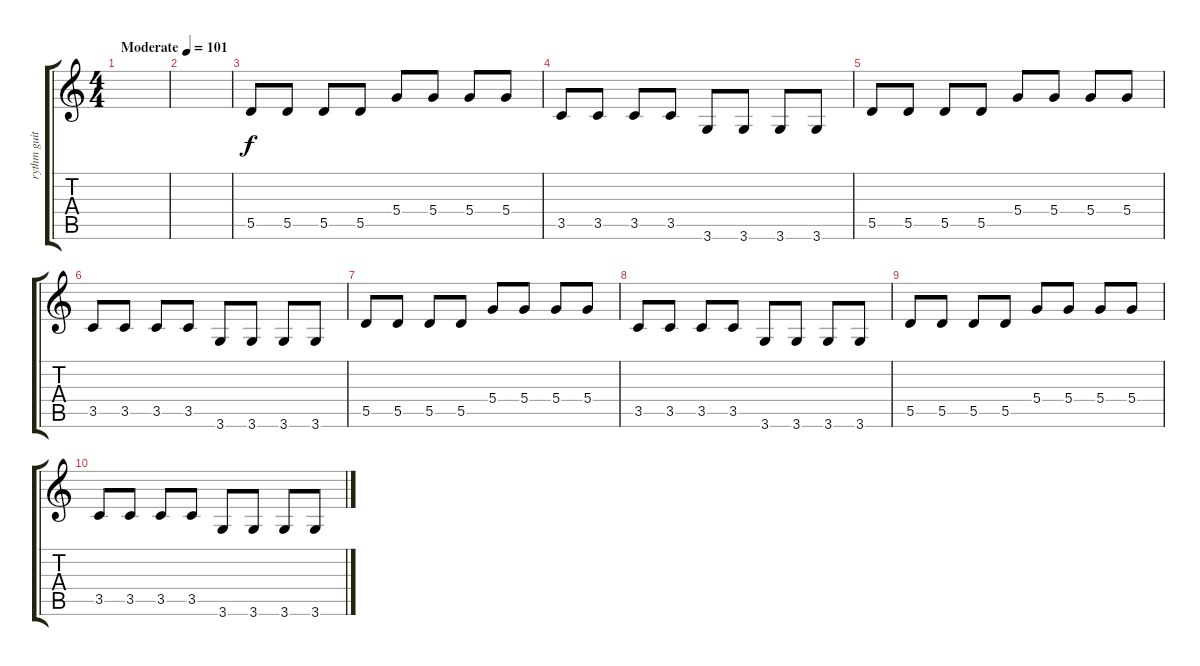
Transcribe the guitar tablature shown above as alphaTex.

\track ("rythm guitar" "rythm guit") {instrument electricguitarclean}
\staff {score tabs}
\tuning (E4 B3 G3 D3 A2 E2) {hide}
\ts (4 4)
\tempo (101 "Moderate")
\clef g2
\ks c
|
|
5.5.8 5.5.8 5.5.8 5.5.8 5.4.8 5.4.8 5.4.8 5.4.8 |
3.5.8 3.5.8 3.5.8 3.5.8 3.6.8 3.6.8 3.6.8 3.6.8 |
5.5.8 5.5.8 5.5.8 5.5.8 5.4.8 5.4.8 5.4.8 5.4.8 |
3.5.8 3.5.8 3.5.8 3.5.8 3.6.8 3.6.8 3.6.8 3.6.8 |
5.5.8 5.5.8 5.5.8 5.5.8 5.4.8 5.4.8 5.4.8 5.4.8 |
3.5.8 3.5.8 3.5.8 3.5.8 3.6.8 3.6.8 3.6.8 3.6.8 |
5.5.8 5.5.8 5.5.8 5.5.8 5.4.8 5.4.8 5.4.8 5.4.8 |
3.5.8 3.5.8 3.5.8 3.5.8 3.6.8 3.6.8 3.6.8 3.6.8
